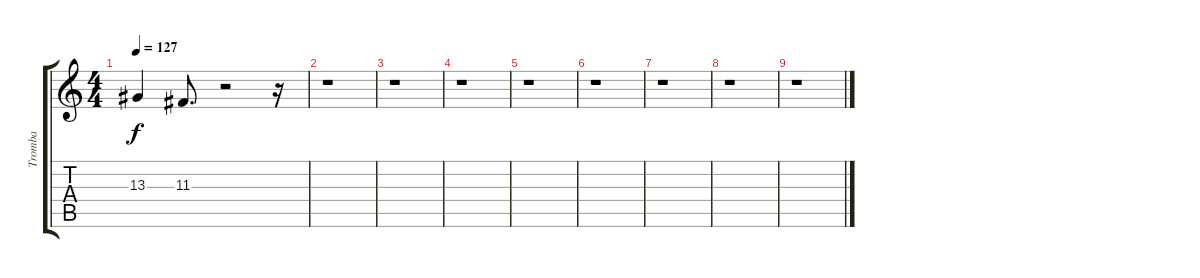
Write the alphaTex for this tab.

\track ("Tromba" "Tromba") {instrument trumpet}
\staff {score tabs}
\tuning (E4 B3 G3 D3 A2 E2) {hide}
\ts (4 4)
\tempo 127
\clef g2
\ks c
13.3{t}.4{dy f} 11.3.8{d} r.2 r.16 |
r.1 |
r.1 |
r.1 |
r.1 |
r.1 |
r.1 |
r.1 |
r.1
